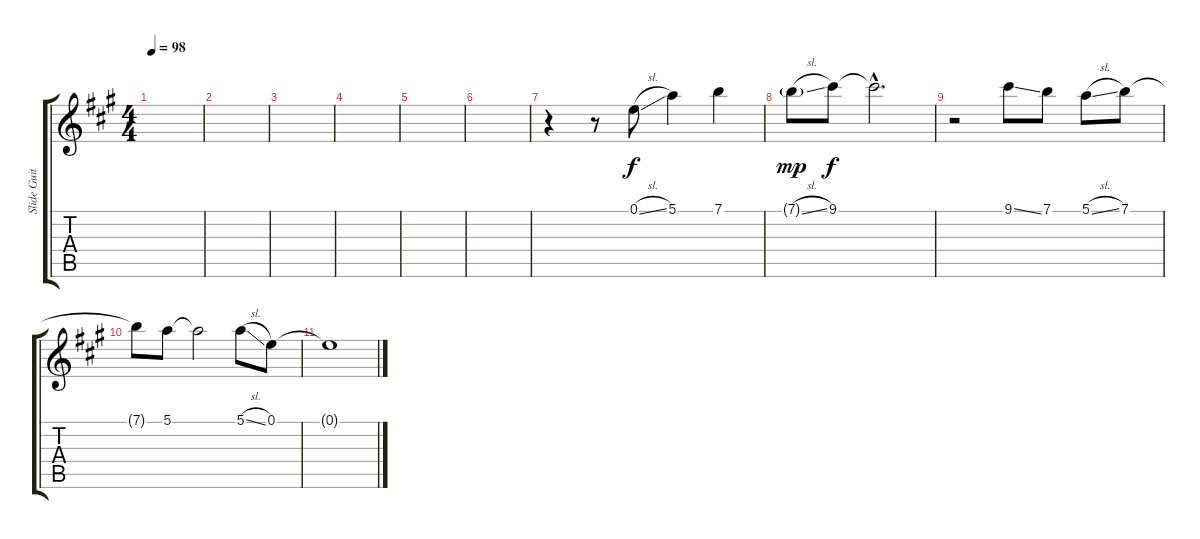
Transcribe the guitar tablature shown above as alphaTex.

\track ("Slide Guitar" "Slide Guit") {instrument electricguitarjazz}
\staff {score tabs}
\tuning (E4 B3 G3 D3 A2 E2) {hide}
\ts (4 4)
\tempo 98
\clef g2
\ks a
|
|
|
|
|
|
r.4 r.8 0.1{sl}.8 5.1.4 7.1.4 |
7.1{sl g}.8{dy mp} 9.1.8{dy f} 9.1{hac t}.2{d} |
r.2 9.1{ss}.8 7.1.8 5.1{sl}.8 7.1.8 |
7.1{t}.8 5.1.8 5.1{t}.2 5.1{sl}.8 0.1.8 |
0.1{t}.1
